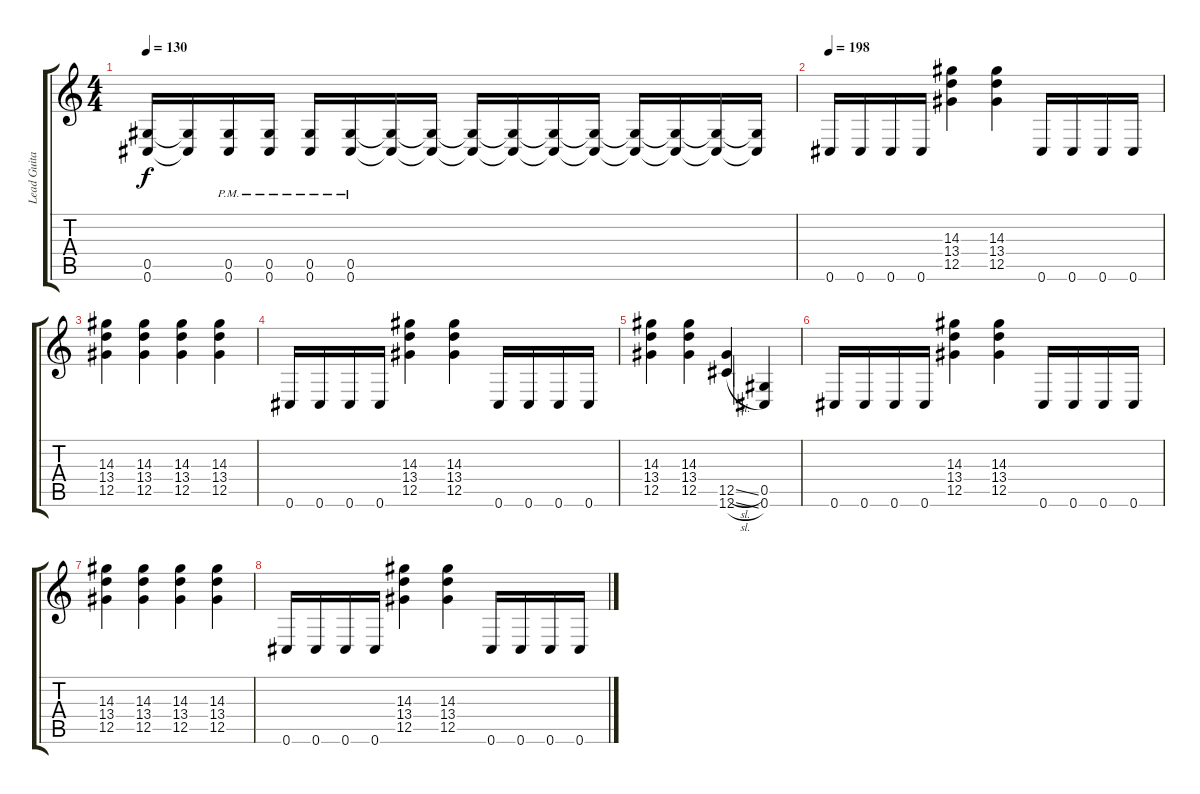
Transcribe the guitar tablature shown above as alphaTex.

\track ("Lead Guitar" "Lead Guita") {instrument distortionguitar}
\staff {score tabs}
\tuning (Eb4 Bb3 Gb3 Db3 Ab2 Db2) {hide}
\ts (4 4)
\tempo 130
\clef g2
\ks c
(0.5{t} 0.6{t}).16{dy f} (0.5{t} 0.6{t}).16 (0.5{pm} 0.6{pm}).16 (0.5{pm} 0.6{pm}).16 (0.5{pm} 0.6{pm}).16 (0.5{pm} 0.6{pm}).16 (0.5{t} 0.6{t}).16 (0.5{t} 0.6{t}).16 (0.5{t} 0.6{t}).16 (0.5{t} 0.6{t}).16 (0.5{t} 0.6{t}).16 (0.5{t} 0.6{t}).16 (0.5{t} 0.6{t}).16 (0.5{t} 0.6{t}).16 (0.5{t} 0.6{t}).16 (0.5{t} 0.6{t}).16 |
\tempo 198
0.6.16 0.6.16 0.6.16 0.6.16 (14.3 13.4 12.5).4 (14.3 13.4 12.5).4 0.6.16 0.6.16 0.6.16 0.6.16 |
(14.3 13.4 12.5).4 (14.3 13.4 12.5).4 (14.3 13.4 12.5).4 (14.3 13.4 12.5).4 |
0.6.16 0.6.16 0.6.16 0.6.16 (14.3 13.4 12.5).4 (14.3 13.4 12.5).4 0.6.16 0.6.16 0.6.16 0.6.16 |
(14.3 13.4 12.5).4 (14.3 13.4 12.5).4 (12.5{sl} 12.6{sl}).4 (0.5 0.6).4 |
0.6.16 0.6.16 0.6.16 0.6.16 (14.3 13.4 12.5).4 (14.3 13.4 12.5).4 0.6.16 0.6.16 0.6.16 0.6.16 |
(14.3 13.4 12.5).4 (14.3 13.4 12.5).4 (14.3 13.4 12.5).4 (14.3 13.4 12.5).4 |
0.6.16 0.6.16 0.6.16 0.6.16 (14.3 13.4 12.5).4 (14.3 13.4 12.5).4 0.6.16 0.6.16 0.6.16 0.6.16
